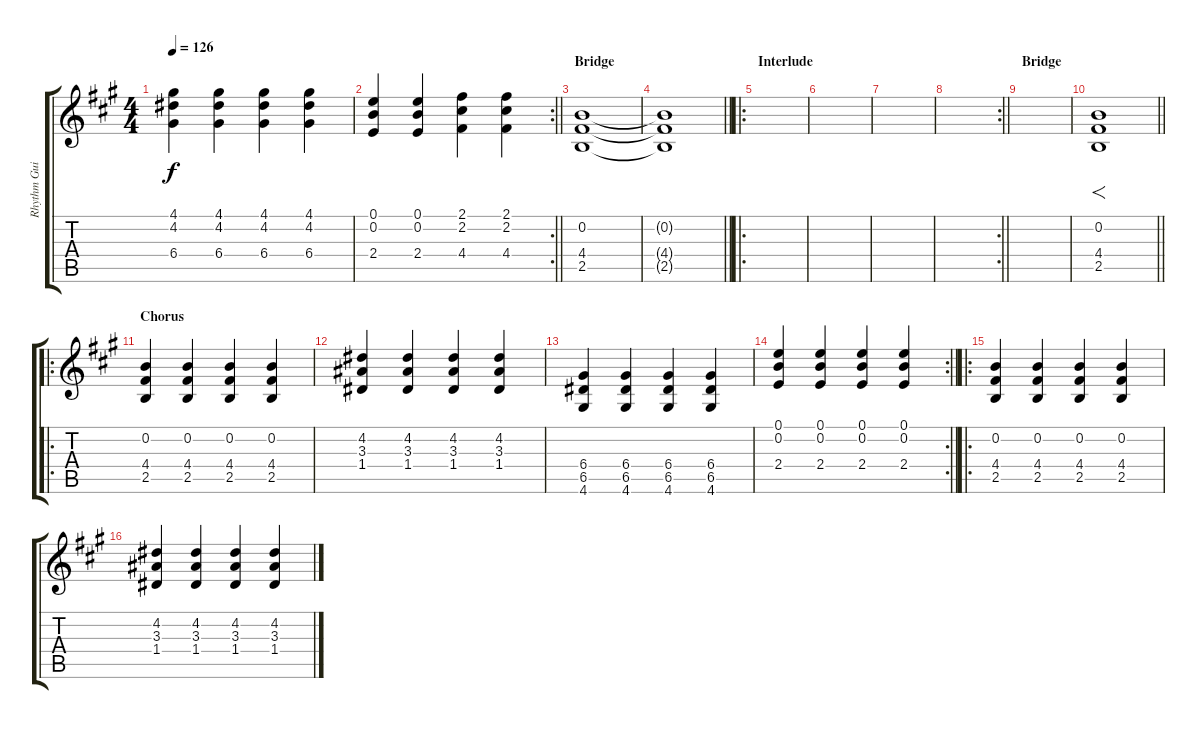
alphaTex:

\track ("Rhythm Guitar" "Rhythm Gui") {instrument overdrivenguitar}
\staff {score tabs}
\tuning (E4 B3 G3 D3 A2 E2) {hide}
\ts (4 4)
\tempo 126
\clef g2
\ks a
(4.1 4.2 6.4).4{dy f} (4.1 4.2 6.4).4 (4.1 4.2 6.4).4 (4.1 4.2 6.4).4 |
\rc 2
\barLineRight lightlight
(0.1 0.2 2.4).4 (0.1 0.2 2.4).4 (2.1 2.2 4.4).4 (2.1 2.2 4.4).4 |
\section ("" "Bridge")
(0.2 4.4 2.5).1 |
\barLineRight lightlight
(0.2{t} 4.4{t} 2.5{t}).1 |
\ro
\section ("" "Interlude")
|
|
|
\rc 2
\barLineRight lightlight
|
\section ("" "Bridge")
|
\barLineRight lightlight
(0.2 4.4 2.5).1{f} |
\ro
\section ("" "Chorus")
(0.2 4.4 2.5).4 (0.2 4.4 2.5).4 (0.2 4.4 2.5).4 (0.2 4.4 2.5).4 |
(4.2 3.3 1.4).4 (4.2 3.3 1.4).4 (4.2 3.3 1.4).4 (4.2 3.3 1.4).4 |
(6.4 6.5 4.6).4 (6.4 6.5 4.6).4 (6.4 6.5 4.6).4 (6.4 6.5 4.6).4 |
\rc 2
\barLineRight lightlight
(0.1 0.2 2.4).4 (0.1 0.2 2.4).4 (0.1 0.2 2.4).4 (0.1 0.2 2.4).4 |
\ro
(0.2 4.4 2.5).4 (0.2 4.4 2.5).4 (0.2 4.4 2.5).4 (0.2 4.4 2.5).4 |
(4.2 3.3 1.4).4 (4.2 3.3 1.4).4 (4.2 3.3 1.4).4 (4.2 3.3 1.4).4
